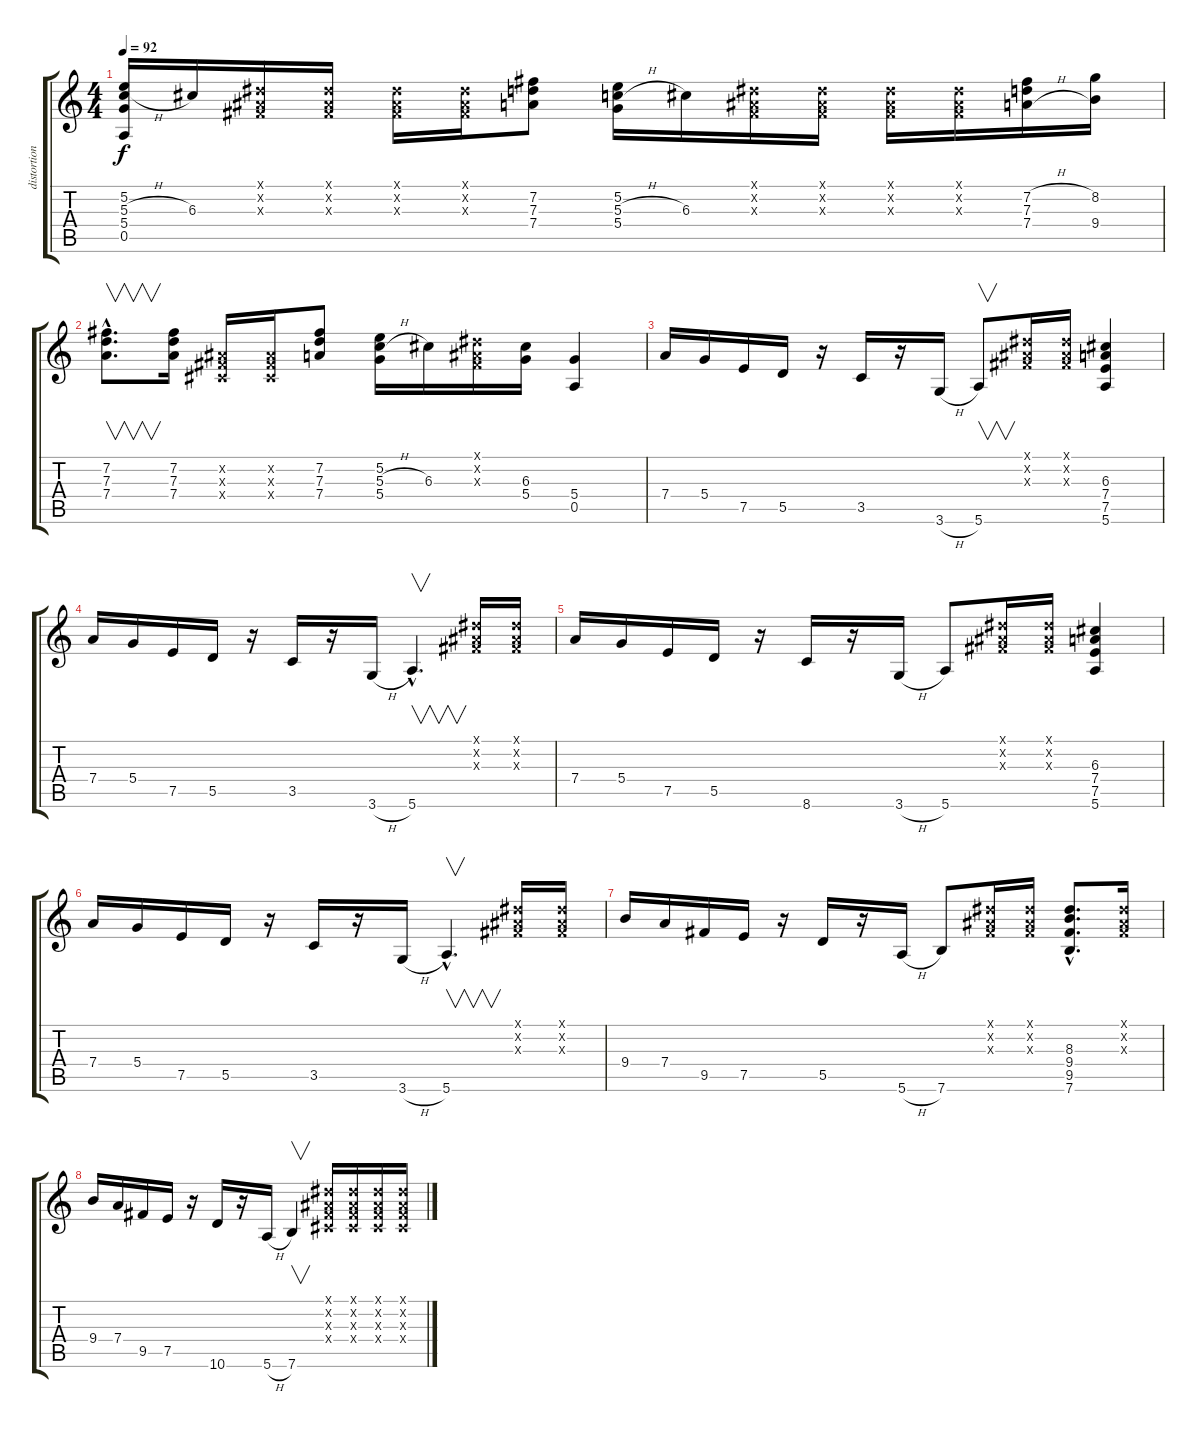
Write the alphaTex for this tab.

\track ("distortion guitar" "distortion") {instrument distortionguitar}
\staff {score tabs}
\tuning (E4 B3 G3 D3 A2 E2) {hide}
\ts (4 4)
\tempo 92
\clef g2
\ks c
(5.2 5.3{h} 5.4 0.5).16{dy f} 6.3.16 (-1.1{x} -1.2{x} -1.3{x}).16 (-1.1{x} -1.2{x} -1.3{x}).16 (-1.1{x} -1.2{x} -1.3{x}).16 (-1.1{x} -1.2{x} -1.3{x}).16 (7.2 7.3 7.4).8 (5.2 5.3{h} 5.4).16 6.3.16 (-1.1{x} -1.2{x} -1.3{x}).16 (-1.1{x} -1.2{x} -1.3{x}).16 (-1.1{x} -1.2{x} -1.3{x}).16 (-1.1{x} -1.2{x} -1.3{x}).16 (7.2{h} 7.3 7.4{h}).16 (8.2 9.4).16 |
(7.2{hac} 7.3{hac} 7.4{hac}).8{v d} (7.2 7.3 7.4).16 (-1.2{x} -1.3{x} -1.4{x}).16 (-1.2{x} -1.3{x} -1.4{x}).16 (7.2 7.3 7.4).8 (5.2 5.3{h} 5.4).16 6.3.16 (-1.1{x} -1.2{x} -1.3{x}).16 (6.3 5.4).16 (5.4 0.5).4 |
7.4.16 5.4.16 7.5.16 5.5.16 r.16 3.5.16 r.16 3.6{h}.16 5.6.8{v} (-1.1{x} -1.2{x} -1.3{x}).16 (-1.1{x} -1.2{x} -1.3{x}).16 (6.3 7.4 7.5 5.6).4 |
7.4.16 5.4.16 7.5.16 5.5.16 r.16 3.5.16 r.16 3.6{h}.16 5.6{hac}.4{v d} (-1.1{x} -1.2{x} -1.3{x}).16 (-1.1{x} -1.2{x} -1.3{x}).16 |
7.4.16 5.4.16 7.5.16 5.5.16 r.16 8.6.16 r.16 3.6{h}.16 5.6.8 (-1.1{x} -1.2{x} -1.3{x}).16 (-1.1{x} -1.2{x} -1.3{x}).16 (6.3 7.4 7.5 5.6).4 |
7.4.16 5.4.16 7.5.16 5.5.16 r.16 3.5.16 r.16 3.6{h}.16 5.6{hac}.4{v d} (-1.1{x} -1.2{x} -1.3{x}).16 (-1.1{x} -1.2{x} -1.3{x}).16 |
9.4.16 7.4.16 9.5.16 7.5.16 r.16 5.5.16 r.16 5.6{h}.16 7.6.8 (-1.1{x} -1.2{x} -1.3{x}).16 (-1.1{x} -1.2{x} -1.3{x}).16 (8.3{hac} 9.4{hac} 9.5{hac} 7.6{hac}).8{d} (-1.1{x} -1.2{x} -1.3{x}).16 |
9.4.16 7.4.16 9.5.16 7.5.16 r.16 10.6.16 r.16 5.6{h}.16 7.6.4{v} (-1.1{x} -1.2{x} -1.3{x} -1.4{x}).16 (-1.1{x} -1.2{x} -1.3{x} -1.4{x}).16 (-1.1{x} -1.2{x} -1.3{x} -1.4{x}).16 (-1.1{x} -1.2{x} -1.3{x} -1.4{x}).16
